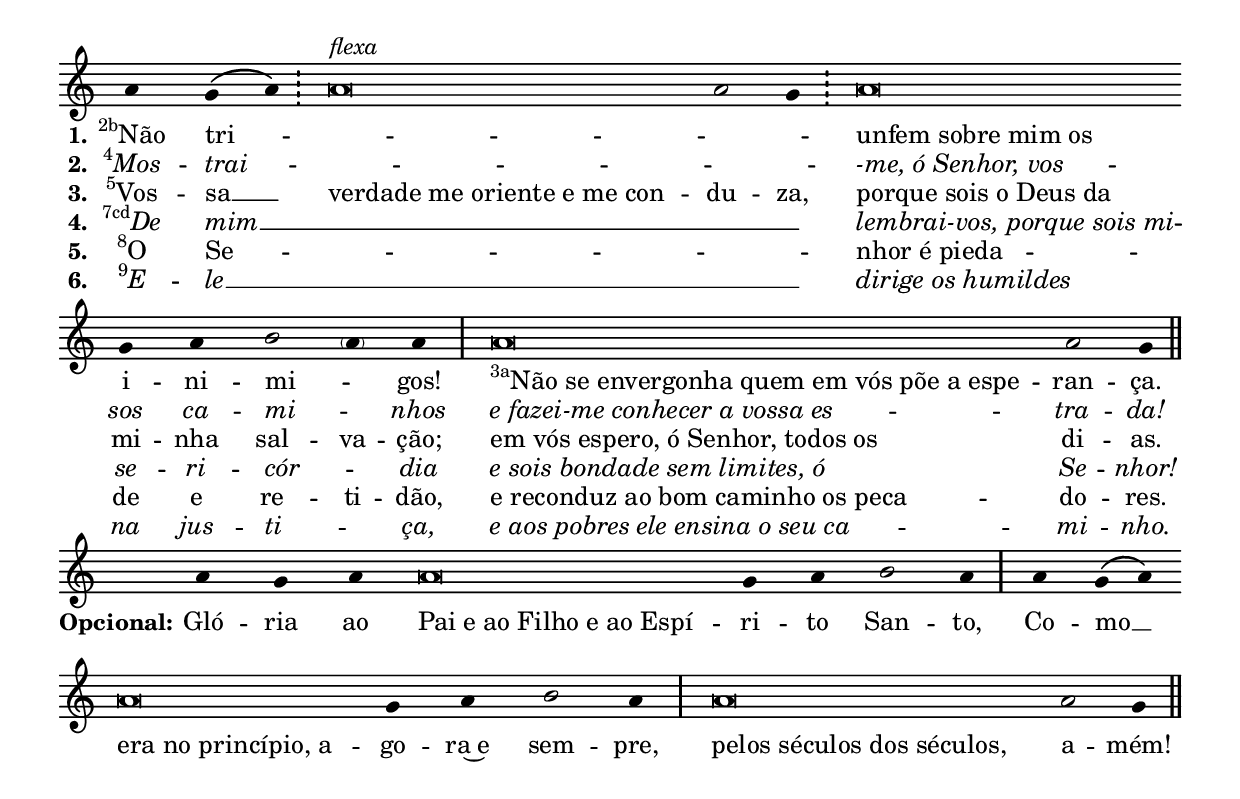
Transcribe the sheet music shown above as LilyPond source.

\version "2.24.1"

\include "gregorian.ly"
\version "2.24.1"

\include "gregorian.ly"
\include "../../modules/lilypond/neums.ily"
\include "../../modules/lilypond/lyrics.ily"

chantInchoatioIVA = \relative c'' {
  \C d \CC c d
}
chantGloriaInchoatioIVA = \relative c'' {
  \C d c d
}
chantTenorIVA = \relative c'' { \T d }

chantFlexaCumEpenthesisIVA = \relative c'' {
  \A d \eC c
}
chantFlexaIVA = \relative c'' {
  \A d \C c
}

chantMediatioIVA = \relative c'' {
  \C c d \A e d
}
chantMediatioCumEpenthesisIVA = \relative c'' {
  \C c d \A e \eC d
}

chantTerminatioIVA = \relative c'' {
  \C c d e \A c a
}
chantTerminatioCumEpenthesisIVA = \relative c'' {
  \C c d e \A c \eC a
}

chantTerminatioIVc = \relative c'' {
  \A d \C c
}
chantTerminatioCumEpenthesisIVc = \relative c'' {
  \A d \eC c
}

gloriaPatriChantIVc = {
  \time 1/4
  \chantGloriaInchoatioIVA
  \chantTenorIVA
  \chantMediatioIVA
  \divisioMaxima
  \chantInchoatioIVA
  \chantTenorIVA
  \chantMediatioIVA
  \divisioMaxima
  \chantTenorIVA
  \chantTerminatioIVc
  \finalis
}

gloriaPatriVerseIVc = \lyricmode {
  \set stanza = "Opcional:"
  Gló -- ria ao
  \Tenor "Pai e ao Filho e ao Espí" -- ri -- to San -- to,
  Co -- mo __ \Tenor "era no princípio, a" -- go -- ra~e sem -- pre,
  \Tenor "pelos séculos dos séculos," a -- mém!
}

\include "../../../modules/lilypond/neums.ily"
\include "../../../modules/lilypond/layout.ily"
\include "../../../modules/lilypond/lyrics.ily"

psalmChant = {
  \PsalmSignature
  \chantInchoatioIVA
  \bar "!"
  \chantTenorIVA^\markup { \italic flexa }
  \chantFlexaIVA
  \bar "!"
  \chantTenorIVA
  \break
  \chantMediatioCumEpenthesisIVA
  \divisioMaxima
  \chantTenorIVA
  \chantTerminatioIVc
  \finalis
}

psalmVerseI = \lyricmode {
  \set stanza = "1."
  \VSup "2b" Não tri -- _ _ _
  \Tenor "unfem sobre mim os"
  i -- ni -- mi -- _ gos!
  \Tenor \VSup "3a" "Não se envergonha quem em vós põe a espe" -- ran -- ça.
}

psalmVerseII = \lyricmode {
  \set stanza = "2."
  \AltLyrics
  \VSup "4" Mos -- trai -- _ _ _
  \Tenor "-me, ó Senhor, vos" --
  sos ca -- mi -- _ nhos
  \Tenor "e fazei-me conhecer a vossa es" -- tra -- da!
}

psalmVerseIII = \lyricmode {
  \set stanza = "3."
  \VSup "5" Vos -- sa __
  \Tenor "verdade me oriente e me con" -- du -- za,
  \Tenor "porque sois o Deus da"
  mi -- nha sal -- va -- ção;
  \Tenor "em vós espero, ó Senhor, todos os" di -- as.
}

psalmVerseIV = \lyricmode {
  \set stanza = "4."
  \AltLyrics
  \VSup "7cd" De mim __ _ _ _
  \Tenor "lembrai-vos, porque sois mi" --
  se -- ri -- cór -- _ dia
  \Tenor "e sois bondade sem limites, ó" Se -- nhor!
}

psalmVerseV = \lyricmode {
  \set stanza = "5."
  \VSup "8" O Se -- _ _ _
  \Tenor "nhor é pieda" --
  de e re -- ti -- dão,
  \Tenor "e reconduz ao bom caminho os peca" -- do -- res.
}

psalmVerseVI = \lyricmode {
  \set stanza = "6."
  \AltLyrics
  \VSup "9" E -- le __ _ _ _
  \Tenor "dirige os humildes"
  na jus -- ti -- _ ça,
  \Tenor "e aos pobres ele ensina o seu ca" -- mi -- nho.
}

\GregorianTranscriptionLayout

\score {
  \new GregorianTranscriptionStaff <<
    \new GregorianTranscriptionVoice = "psalm" {
      \transpose c g, \psalmChant
    }

    \new GregorianTranscriptionLyrics \lyricsto "psalm" \psalmVerseI
    \new GregorianTranscriptionLyrics \lyricsto "psalm" \psalmVerseII
    \new GregorianTranscriptionLyrics \lyricsto "psalm" \psalmVerseIII
    \new GregorianTranscriptionLyrics \lyricsto "psalm" \psalmVerseIV
    \new GregorianTranscriptionLyrics \lyricsto "psalm" \psalmVerseV
    \new GregorianTranscriptionLyrics \lyricsto "psalm" \psalmVerseVI
  >>
}

\score {
  \new GregorianTranscriptionStaff <<
    \new GregorianTranscriptionVoice = "gloria" {
      \transpose c g, \gloriaPatriChantIVc
    }

    \new GregorianTranscriptionLyrics \lyricsto "gloria" \gloriaPatriVerseIVc
  >>
}